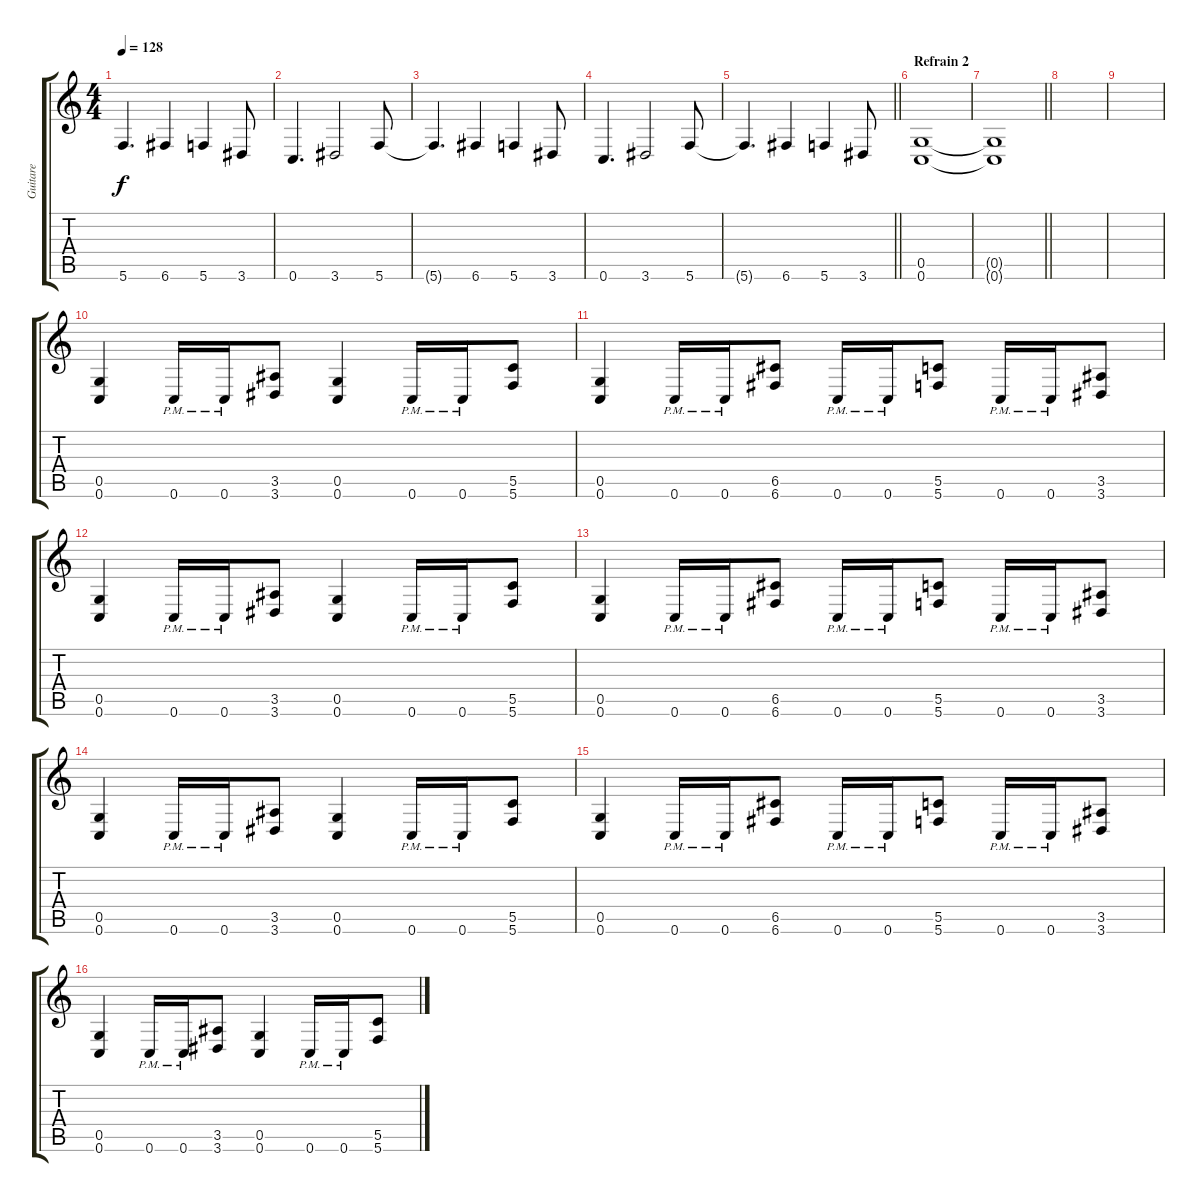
\track ("Guitare" "Guitare") {instrument distortionguitar}
\staff {score tabs}
\tuning (D4 A3 F3 C3 G2 C2) {hide}
\ts (4 4)
\tempo 128
\clef g2
\ks c
5.6{t}.4{d dy f} 6.6.4 5.6.4 3.6.8 |
0.6.4{d} 3.6.2 5.6.8 |
5.6{t}.4{d} 6.6.4 5.6.4 3.6.8 |
0.6.4{d} 3.6.2 5.6.8 |
\barLineRight lightlight
5.6{t}.4{d} 6.6.4 5.6.4 3.6.8 |
\section ("" "Refrain 2")
(0.5 0.6).1 |
\barLineRight lightlight
(0.5{t} 0.6{t}).1 |
|
|
(0.5 0.6).4 0.6{pm}.16 0.6{pm}.16 (3.5 3.6).8 (0.5 0.6).4 0.6{pm}.16 0.6{pm}.16 (5.5 5.6).8 |
(0.5 0.6).4 0.6{pm}.16 0.6{pm}.16 (6.5 6.6).8 0.6{pm}.16 0.6{pm}.16 (5.5 5.6).8 0.6{pm}.16 0.6{pm}.16 (3.5 3.6).8 |
(0.5 0.6).4 0.6{pm}.16 0.6{pm}.16 (3.5 3.6).8 (0.5 0.6).4 0.6{pm}.16 0.6{pm}.16 (5.5 5.6).8 |
(0.5 0.6).4 0.6{pm}.16 0.6{pm}.16 (6.5 6.6).8 0.6{pm}.16 0.6{pm}.16 (5.5 5.6).8 0.6{pm}.16 0.6{pm}.16 (3.5 3.6).8 |
(0.5 0.6).4 0.6{pm}.16 0.6{pm}.16 (3.5 3.6).8 (0.5 0.6).4 0.6{pm}.16 0.6{pm}.16 (5.5 5.6).8 |
(0.5 0.6).4 0.6{pm}.16 0.6{pm}.16 (6.5 6.6).8 0.6{pm}.16 0.6{pm}.16 (5.5 5.6).8 0.6{pm}.16 0.6{pm}.16 (3.5 3.6).8 |
(0.5 0.6).4 0.6{pm}.16 0.6{pm}.16 (3.5 3.6).8 (0.5 0.6).4 0.6{pm}.16 0.6{pm}.16 (5.5 5.6).8
